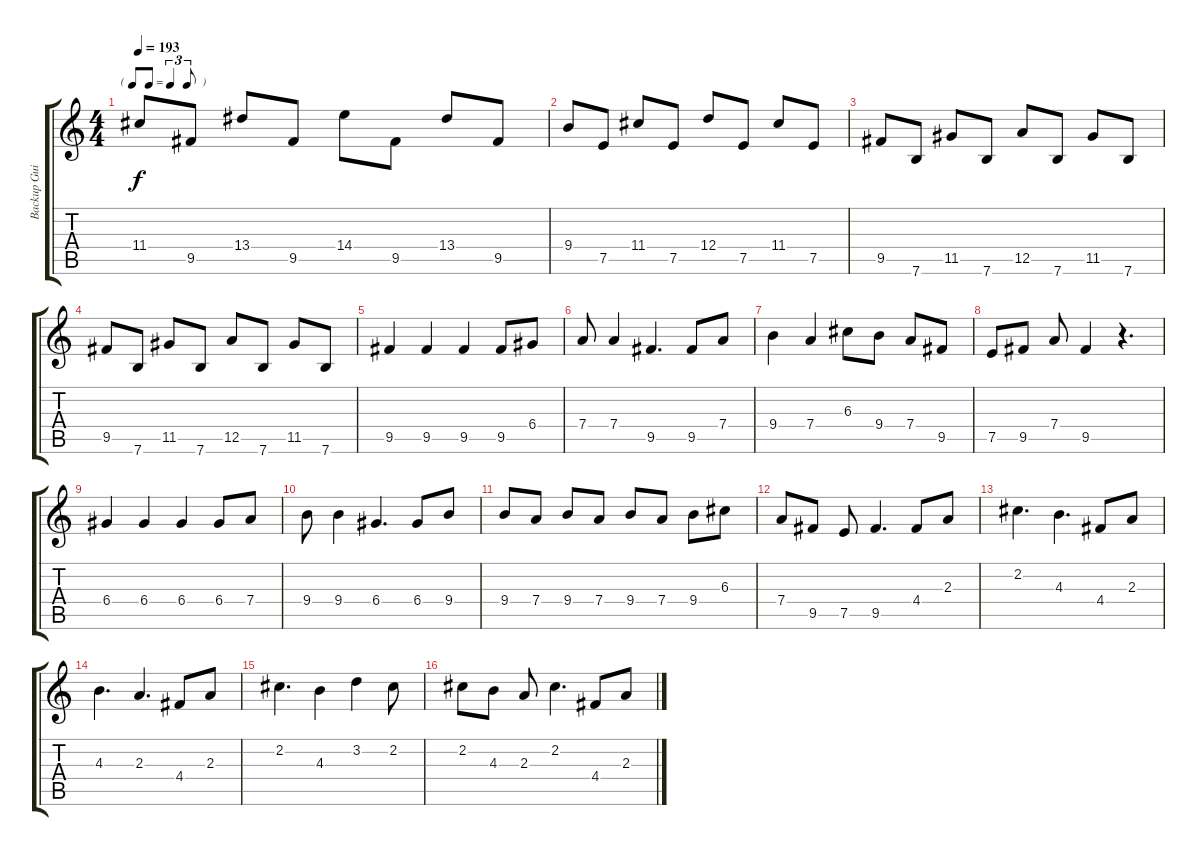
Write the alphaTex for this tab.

\track ("Backup Guitar" "Backup Gui") {instrument distortionguitar}
\staff {score tabs}
\tuning (E4 B3 G3 D3 A2 E2) {hide}
\ts (4 4)
\tf triplet8th
\tempo 193
\clef g2
\ks c
11.4.8{dy f} 9.5.8 13.4.8 9.5.8 14.4.8 9.5.8 13.4.8 9.5.8 |
9.4.8 7.5.8 11.4.8 7.5.8 12.4.8 7.5.8 11.4.8 7.5.8 |
9.5.8 7.6.8 11.5.8 7.6.8 12.5.8 7.6.8 11.5.8 7.6.8 |
9.5.8 7.6.8 11.5.8 7.6.8 12.5.8 7.6.8 11.5.8 7.6.8 |
9.5.4{volume 16} 9.5.4 9.5.4 9.5.8 6.4.8 |
7.4.8 7.4.4 9.5.4{d} 9.5.8 7.4.8 |
9.4.4 7.4.4 6.3.8 9.4.8 7.4.8 9.5.8 |
7.5.8 9.5.8 7.4.8 9.5.4 r.4{d} |
6.4.4 6.4.4 6.4.4 6.4.8 7.4.8 |
9.4.8 9.4.4 6.4.4{d} 6.4.8 9.4.8 |
9.4.8 7.4.8 9.4.8 7.4.8 9.4.8 7.4.8 9.4.8 6.3.8 |
7.4.8 9.5.8 7.5.8 9.5.4{d} 4.4.8 2.3.8 |
2.2.4{d} 4.3.4{d} 4.4.8 2.3.8 |
4.3.4{d} 2.3.4{d} 4.4.8 2.3.8 |
2.2.4{d} 4.3.4 3.2.4 2.2.8 |
2.2.8 4.3.8 2.3.8 2.2.4{d} 4.4.8 2.3.8
